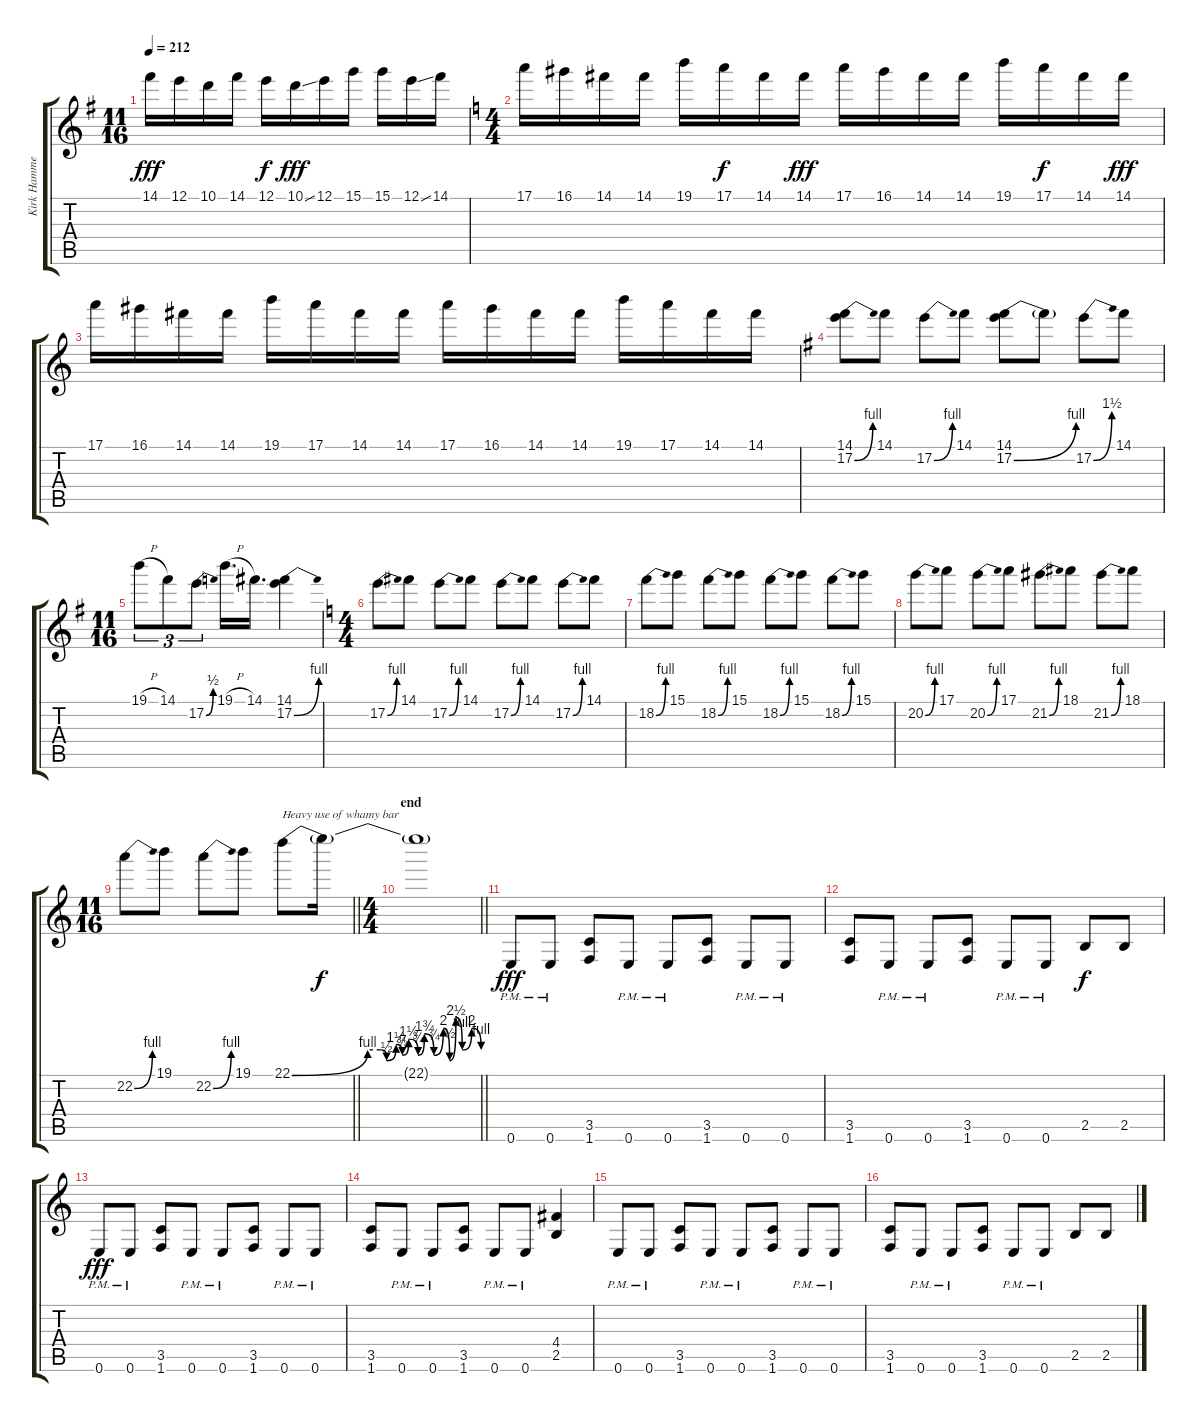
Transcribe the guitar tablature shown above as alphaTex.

\track ("Kirk Hammet" "Kirk Hamme") {instrument distortionguitar}
\staff {score tabs}
\tuning (E4 B3 G3 D3 A2 E2) {hide}
\ts (11 16)
\tempo 212
\clef g2
\ks g
14.1.16{dy fff} 12.1.16 10.1.16 14.1.16 12.1.16{dy f} 10.1{ss}.16{dy fff} 12.1.16 15.1.16 15.1.16 12.1{ss}.16 14.1.16 |
\ts (4 4)
\ks c
17.1.16 16.1.16 14.1.16 14.1.16 19.1.16 17.1.16{dy f} 14.1.16 14.1.16{dy fff} 17.1.16 16.1.16 14.1.16 14.1.16 19.1.16 17.1.16{dy f} 14.1.16 14.1.16{dy fff} |
17.1.16 16.1.16 14.1.16 14.1.16 19.1.16 17.1.16 14.1.16 14.1.16 17.1.16 16.1.16 14.1.16 14.1.16 19.1.16 17.1.16 14.1.16 14.1.16 |
\ks g
(14.1 17.2{be (bend 0 0 60 4)}).8 14.1.8 17.2{be (bend 0 0 60 4)}.8 14.1.8 (14.1 17.2{be (bend 0 0 60 4)}).8 17.2{t}.8 17.2{be (bend 0 0 60 6)}.8 14.1.8 |
\ts (11 16)
19.1{h}.8{tu (3 2)} 14.1.8{tu (3 2)} 17.2{be (bend 0 0 60 2)}.8{tu (3 2)} 19.1{h}.16{d} 14.1.16{d} (14.1 17.2{be (bend 0 0 60 4)}).4 |
\ts (4 4)
\ks c
17.2{be (bend 0 0 60 4)}.8 14.1.8 17.2{be (bend 0 0 60 4)}.8 14.1.8 17.2{be (bend 0 0 60 4)}.8 14.1.8 17.2{be (bend 0 0 60 4)}.8 14.1.8 |
18.2{be (bend 0 0 60 4)}.8 15.1.8 18.2{be (bend 0 0 60 4)}.8 15.1.8 18.2{be (bend 0 0 60 4)}.8 15.1.8 18.2{be (bend 0 0 60 4)}.8 15.1.8 |
20.2{be (bend 0 0 60 4)}.8 17.1.8 20.2{be (bend 0 0 60 4)}.8 17.1.8 21.2{be (bend 0 0 60 4)}.8 18.1.8 21.2{be (bend 0 0 60 4)}.8 18.1.8 |
\ts (11 16)
\barLineRight lightlight
22.2{be (bend 0 0 60 4)}.8 19.1.8 22.2{be (bend 0 0 60 4)}.8 19.1.8 22.1{be (custom 0 0 24 4 28 4 30 2 33 5 35 3 37 6 40 3 42 7 45 3 48 8 50 2 52 10 54 4 57 8 60 4)}.8{txt "Heavy use of whamy bar"} 22.1{t}.16{dy f} |
\ts (4 4)
\section ("" "end")
\barLineRight lightlight
22.1{t}.1 |
0.6{pm}.8{dy fff} 0.6{pm}.8 (3.5 1.6).8 0.6{pm}.8 0.6{pm}.8 (3.5 1.6).8 0.6{pm}.8 0.6{pm}.8 |
(3.5 1.6).8 0.6{pm}.8 0.6{pm}.8 (3.5 1.6).8 0.6{pm}.8 0.6{pm}.8 2.5.8{dy f} 2.5.8 |
0.6{pm}.8{dy fff} 0.6{pm}.8 (3.5 1.6).8 0.6{pm}.8 0.6{pm}.8 (3.5 1.6).8 0.6{pm}.8 0.6{pm}.8 |
(3.5 1.6).8 0.6{pm}.8 0.6{pm}.8 (3.5 1.6).8 0.6{pm}.8 0.6{pm}.8 (4.4 2.5).4 |
0.6{pm}.8 0.6{pm}.8 (3.5 1.6).8 0.6{pm}.8 0.6{pm}.8 (3.5 1.6).8 0.6{pm}.8 0.6{pm}.8 |
(3.5 1.6).8 0.6{pm}.8 0.6{pm}.8 (3.5 1.6).8 0.6{pm}.8 0.6{pm}.8 2.5.8 2.5.8
